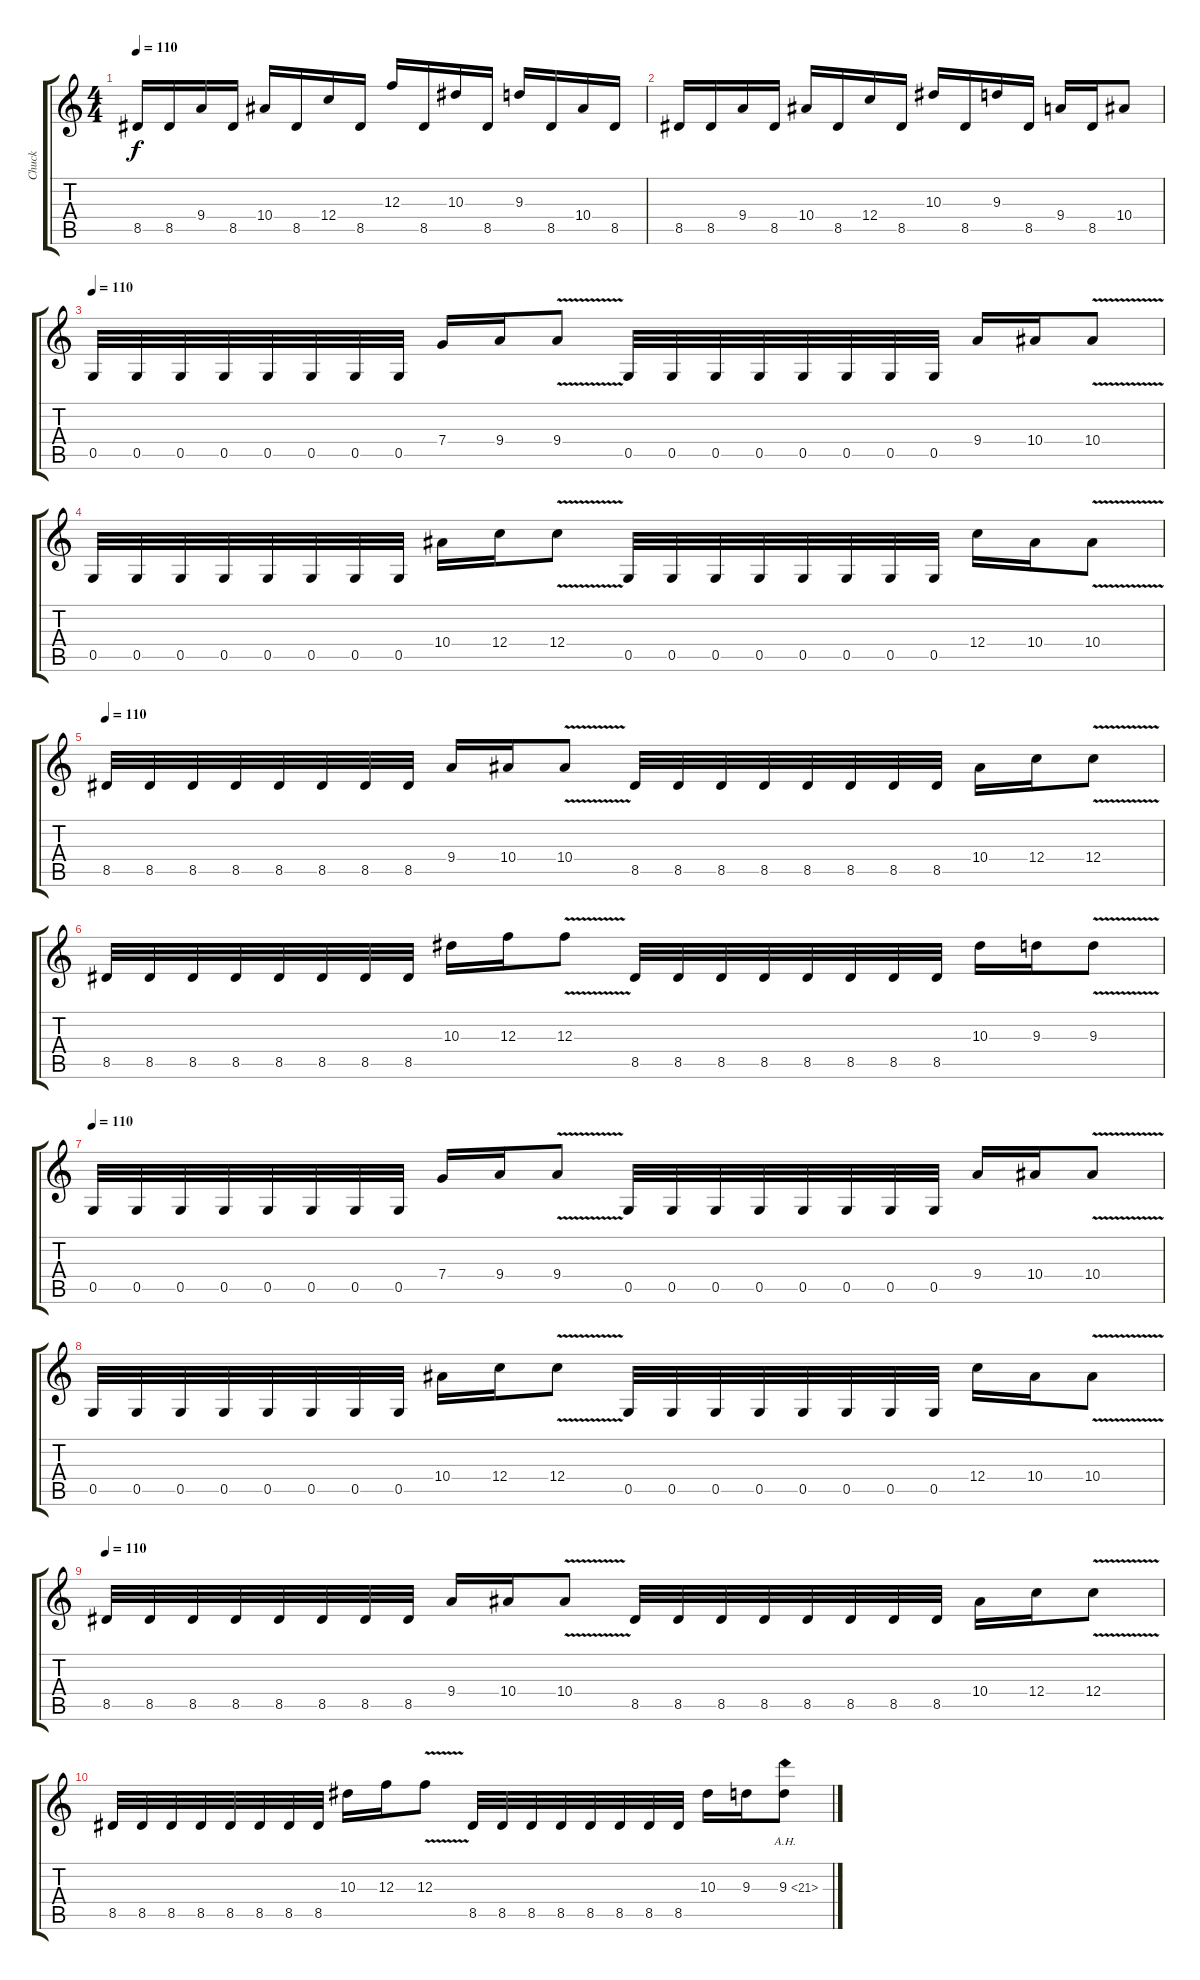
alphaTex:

\track ("Chuck" "Chuck") {instrument distortionguitar}
\staff {score tabs}
\tuning (D4 A3 F3 C3 G2 D2) {hide}
\ts (4 4)
\tempo 110
\clef g2
\ks c
8.5.16{dy f} 8.5.16 9.4.16 8.5.16 10.4.16 8.5.16 12.4.16 8.5.16 12.3.16 8.5.16 10.3.16 8.5.16 9.3.16 8.5.16 10.4.16 8.5.16 |
8.5.16 8.5.16 9.4.16 8.5.16 10.4.16 8.5.16 12.4.16 8.5.16 10.3.16 8.5.16 9.3.16 8.5.16 9.4.16 8.5.16 10.4.8 |
\tempo 110
0.5.32 0.5.32 0.5.32 0.5.32 0.5.32 0.5.32 0.5.32 0.5.32 7.4.16 9.4.16 9.4{v}.8 0.5.32 0.5.32 0.5.32 0.5.32 0.5.32 0.5.32 0.5.32 0.5.32 9.4.16 10.4.16 10.4{v}.8 |
0.5.32 0.5.32 0.5.32 0.5.32 0.5.32 0.5.32 0.5.32 0.5.32 10.4.16 12.4.16 12.4{v}.8 0.5.32 0.5.32 0.5.32 0.5.32 0.5.32 0.5.32 0.5.32 0.5.32 12.4.16 10.4.16 10.4{v}.8 |
\tempo 110
8.5.32 8.5.32 8.5.32 8.5.32 8.5.32 8.5.32 8.5.32 8.5.32 9.4.16 10.4.16 10.4{v}.8 8.5.32 8.5.32 8.5.32 8.5.32 8.5.32 8.5.32 8.5.32 8.5.32 10.4.16 12.4.16 12.4{v}.8 |
8.5.32 8.5.32 8.5.32 8.5.32 8.5.32 8.5.32 8.5.32 8.5.32 10.3.16 12.3.16 12.3{v}.8 8.5.32 8.5.32 8.5.32 8.5.32 8.5.32 8.5.32 8.5.32 8.5.32 10.3.16 9.3.16 9.3{v}.8 |
\tempo 110
0.5.32 0.5.32 0.5.32 0.5.32 0.5.32 0.5.32 0.5.32 0.5.32 7.4.16 9.4.16 9.4{v}.8 0.5.32 0.5.32 0.5.32 0.5.32 0.5.32 0.5.32 0.5.32 0.5.32 9.4.16 10.4.16 10.4{v}.8 |
0.5.32 0.5.32 0.5.32 0.5.32 0.5.32 0.5.32 0.5.32 0.5.32 10.4.16 12.4.16 12.4{v}.8 0.5.32 0.5.32 0.5.32 0.5.32 0.5.32 0.5.32 0.5.32 0.5.32 12.4.16 10.4.16 10.4{v}.8 |
\tempo 110
8.5.32 8.5.32 8.5.32 8.5.32 8.5.32 8.5.32 8.5.32 8.5.32 9.4.16 10.4.16 10.4{v}.8 8.5.32 8.5.32 8.5.32 8.5.32 8.5.32 8.5.32 8.5.32 8.5.32 10.4.16 12.4.16 12.4{v}.8 |
8.5.32 8.5.32 8.5.32 8.5.32 8.5.32 8.5.32 8.5.32 8.5.32 10.3.16 12.3.16 12.3{v}.8 8.5.32 8.5.32 8.5.32 8.5.32 8.5.32 8.5.32 8.5.32 8.5.32 10.3.16 9.3.16 9.3{ah 12}.8
